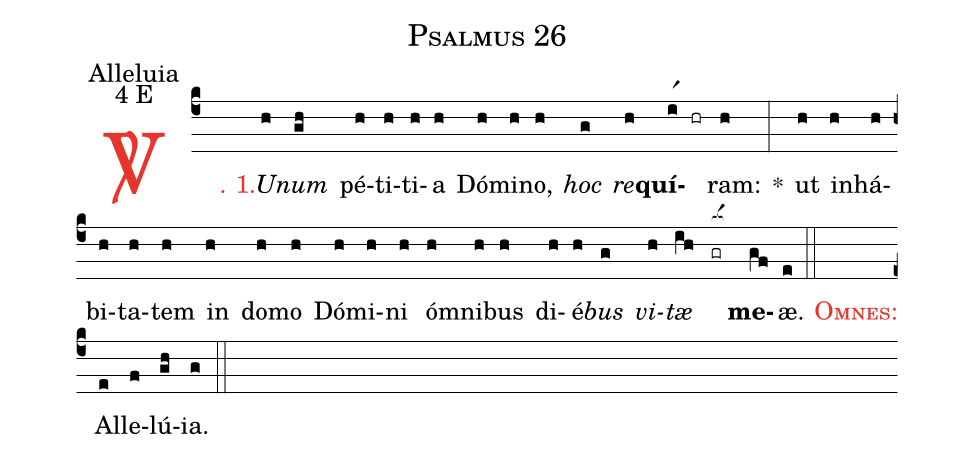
name: Psalmus 26;
office-part: Alleluia;
mode: 4;
mode-differentia: E;
%%
(c4)

<c><sp>V/</sp>. 1.</c>() <i>U</i>(h)<i>num</i>(gh) pé(h)ti(h)ti(h)a(h) Dó(h)mi(h)no,(h) <i>hoc</i>(g) <i>re</i>(h)<b>quí</b>(ir1)(hr)ram:(h) *(:) ut(h) in(h)há(h)bi(h)ta(h)tem(h) in(h) do(h)mo(h) Dó(h)mi(h)ni(h) óm(h)ni(h)bus(h) di(h)é(h)<i>bus</i>(g) <i>vi</i>(h)<i>tæ</i>(ih) <nlba>(gr[ocba:1{])<b>me</b>(gf[ocba:0}])æ.</nlba>(e)

(::)

<c><sc>Omnes</sc>:</c>() Al(e)le(f)lú(gh)ia.(g)

(::)
